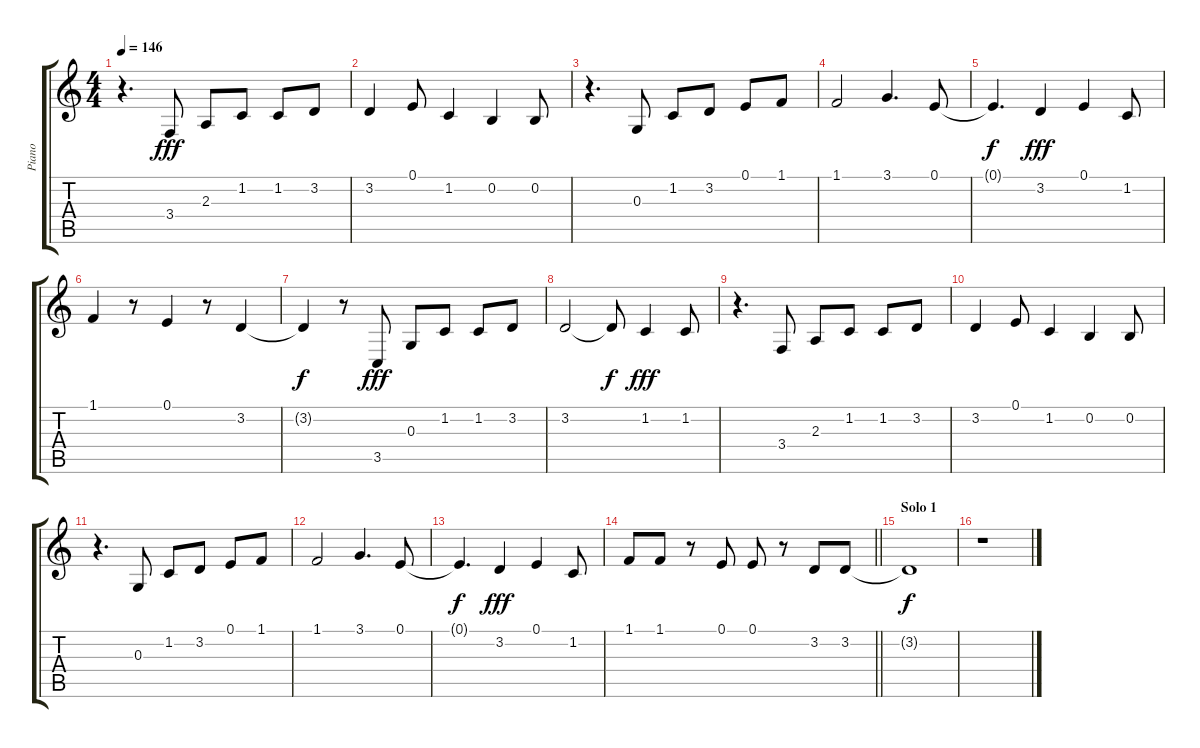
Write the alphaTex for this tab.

\track ("Piano" "Piano") {instrument brightacousticpiano}
\staff {score tabs}
\tuning (E4 B3 G3 D3 A2 E2) {hide}
\ts (4 4)
\tempo 146
\clef g2
\ks c
r.4{d dy fff} 3.4.8 2.3.8 1.2.8 1.2.8 3.2.8 |
3.2.4 0.1.8 1.2.4 0.2.4 0.2.8 |
r.4{d} 0.3.8 1.2.8 3.2.8 0.1.8 1.1.8 |
1.1.2 3.1.4{d} 0.1.8 |
0.1{t}.4{d dy f} 3.2.4{dy fff} 0.1.4 1.2.8 |
1.1.4 r.8 0.1.4 r.8 3.2.4 |
3.2{t}.4{dy f} r.8 3.5.8{dy fff} 0.3.8 1.2.8 1.2.8 3.2.8 |
3.2.2 3.2{t}.8{dy f} 1.2.4{dy fff} 1.2.8 |
r.4{d} 3.4.8 2.3.8 1.2.8 1.2.8 3.2.8 |
3.2.4 0.1.8 1.2.4 0.2.4 0.2.8 |
r.4{d} 0.3.8 1.2.8 3.2.8 0.1.8 1.1.8 |
1.1.2 3.1.4{d} 0.1.8 |
0.1{t}.4{d dy f} 3.2.4{dy fff} 0.1.4 1.2.8 |
\barLineRight lightlight
1.1.8 1.1.8 r.8 0.1.8 0.1.8 r.8 3.2.8 3.2.8 |
\section ("" "Solo 1")
3.2{t}.1{dy f} |
r.1
